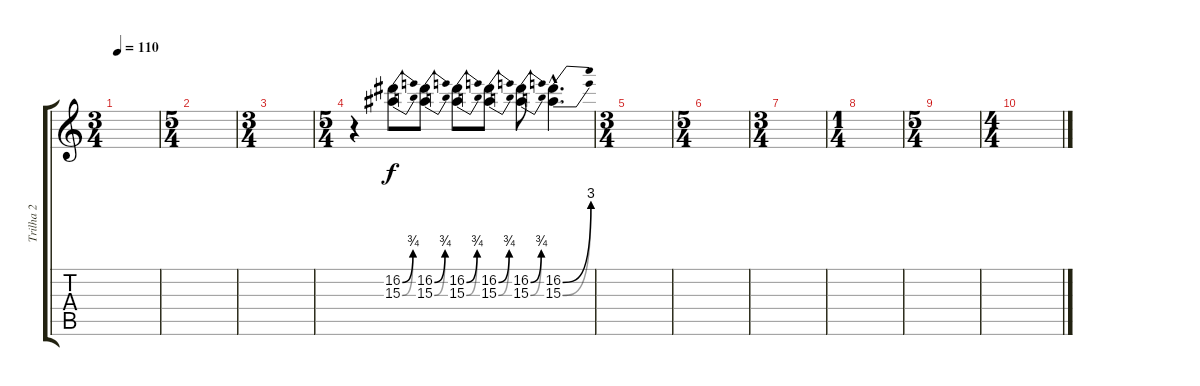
\track ("Trilha 2" "Trilha 2") {instrument electricguitarclean}
\staff {score tabs}
\tuning (E4 B3 G3 D3 A2 E2) {hide}
\ts (3 4)
\tempo 110
\clef g2
\ks c
|
\ts (5 4)
|
\ts (3 4)
|
\ts (5 4)
r.4 (16.2{be (bend 0 0 60 3)} 15.3{be (bend 0 0 60 3)}).8 (16.2{be (bend 0 0 60 3)} 15.3{be (bend 0 0 60 3)}).8 (16.2{be (bend 0 0 60 3)} 15.3{be (bend 0 0 60 3)}).8 (16.2{be (bend 0 0 60 3)} 15.3{be (bend 0 0 60 3)}).8 (16.2{be (bend 0 0 60 3)} 15.3{be (bend 0 0 60 3)}).8 (16.2{be (bend 0 0 60 12) hac} 15.3{be (bend 0 0 60 12) hac}).4{d} |
\ts (3 4)
|
\ts (5 4)
|
\ts (3 4)
|
\ts (1 4)
|
\ts (5 4)
|
\ts (4 4)
